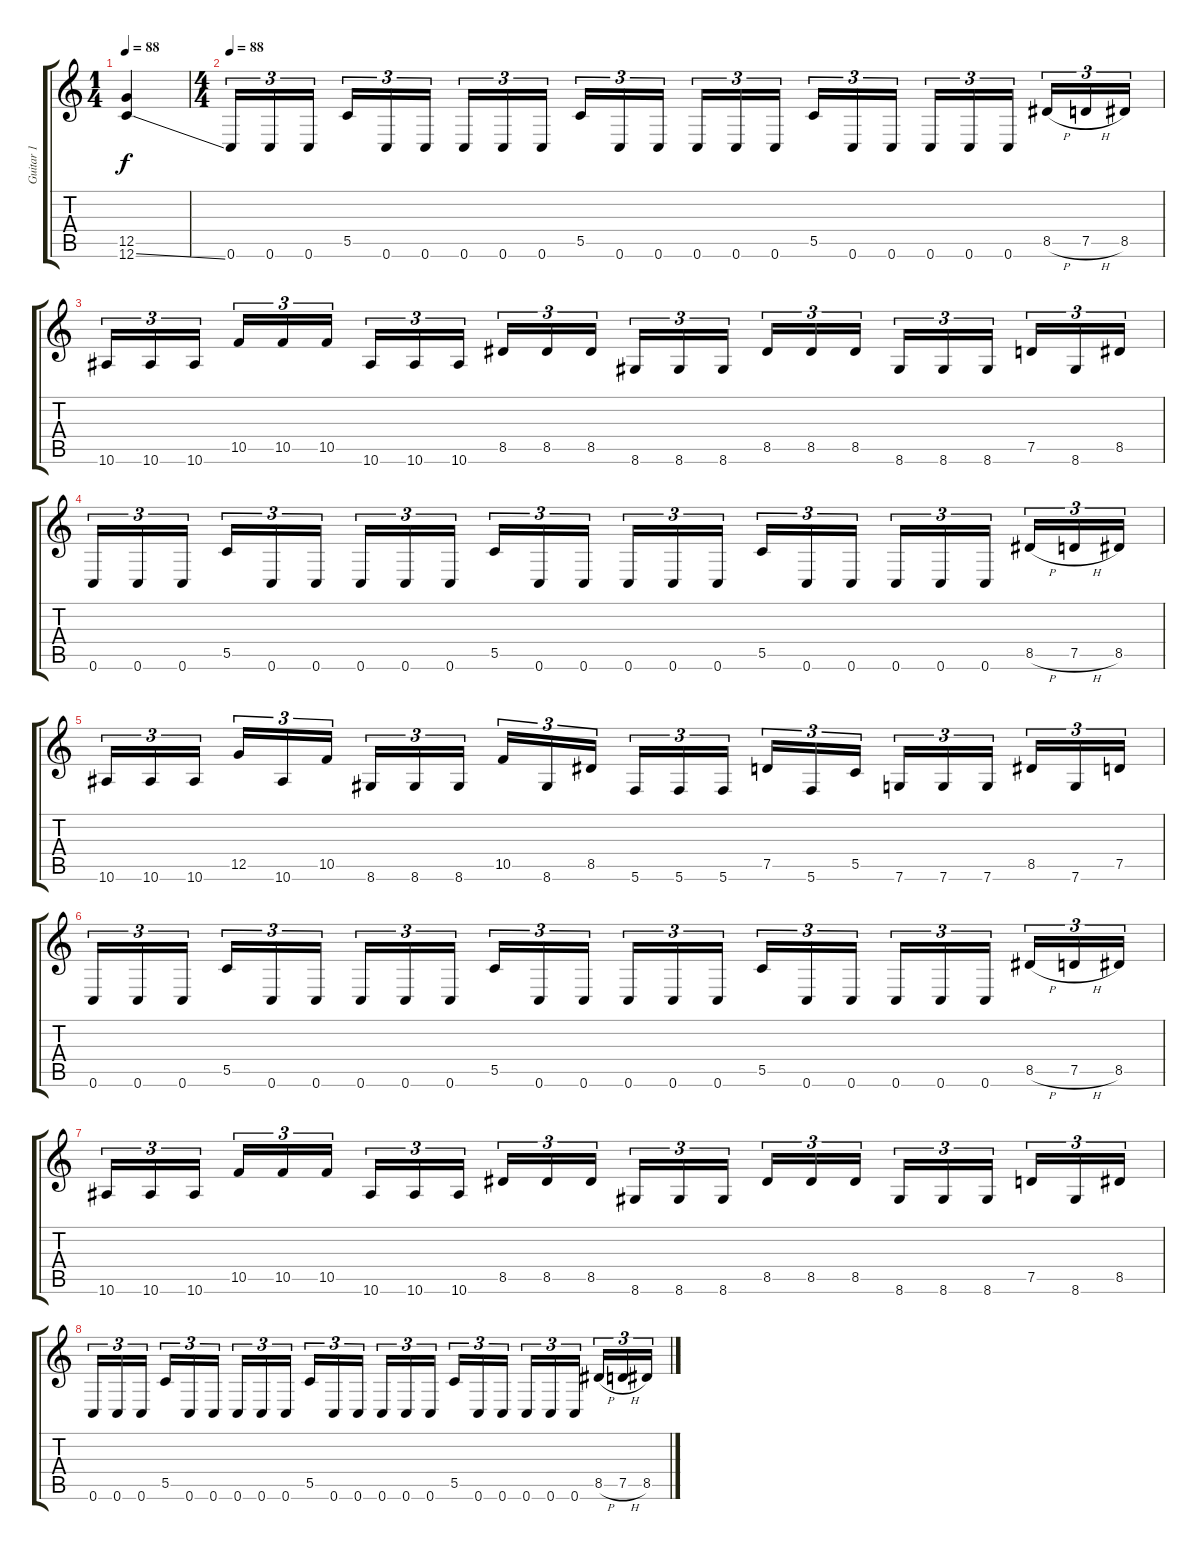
\track ("Guitar 1" "Guitar 1") {instrument distortionguitar}
\staff {score tabs}
\tuning (D4 A3 F3 C3 G2 C2) {hide}
\ts (1 4)
\tempo 88
\tempo 83
\tempo 88
\clef g2
\ks c
(12.5 12.6{ss}).4{dy f instrument distortionguitar} |
\ts (4 4)
\tempo 88
0.6.16{tu (3 2)} 0.6.16{tu (3 2)} 0.6.16{tu (3 2)} 5.5.16{tu (3 2)} 0.6.16{tu (3 2)} 0.6.16{tu (3 2)} 0.6.16{tu (3 2)} 0.6.16{tu (3 2)} 0.6.16{tu (3 2)} 5.5.16{tu (3 2)} 0.6.16{tu (3 2)} 0.6.16{tu (3 2)} 0.6.16{tu (3 2)} 0.6.16{tu (3 2)} 0.6.16{tu (3 2)} 5.5.16{tu (3 2)} 0.6.16{tu (3 2)} 0.6.16{tu (3 2)} 0.6.16{tu (3 2)} 0.6.16{tu (3 2)} 0.6.16{tu (3 2)} 8.5{h}.16{tu (3 2)} 7.5{h}.16{tu (3 2)} 8.5.16{tu (3 2)} |
10.6.16{tu (3 2)} 10.6.16{tu (3 2)} 10.6.16{tu (3 2)} 10.5.16{tu (3 2)} 10.5.16{tu (3 2)} 10.5.16{tu (3 2)} 10.6.16{tu (3 2)} 10.6.16{tu (3 2)} 10.6.16{tu (3 2)} 8.5.16{tu (3 2)} 8.5.16{tu (3 2)} 8.5.16{tu (3 2)} 8.6.16{tu (3 2)} 8.6.16{tu (3 2)} 8.6.16{tu (3 2)} 8.5.16{tu (3 2)} 8.5.16{tu (3 2)} 8.5.16{tu (3 2)} 8.6.16{tu (3 2)} 8.6.16{tu (3 2)} 8.6.16{tu (3 2)} 7.5.16{tu (3 2)} 8.6.16{tu (3 2)} 8.5.16{tu (3 2)} |
0.6.16{tu (3 2)} 0.6.16{tu (3 2)} 0.6.16{tu (3 2)} 5.5.16{tu (3 2)} 0.6.16{tu (3 2)} 0.6.16{tu (3 2)} 0.6.16{tu (3 2)} 0.6.16{tu (3 2)} 0.6.16{tu (3 2)} 5.5.16{tu (3 2)} 0.6.16{tu (3 2)} 0.6.16{tu (3 2)} 0.6.16{tu (3 2)} 0.6.16{tu (3 2)} 0.6.16{tu (3 2)} 5.5.16{tu (3 2)} 0.6.16{tu (3 2)} 0.6.16{tu (3 2)} 0.6.16{tu (3 2)} 0.6.16{tu (3 2)} 0.6.16{tu (3 2)} 8.5{h}.16{tu (3 2)} 7.5{h}.16{tu (3 2)} 8.5.16{tu (3 2)} |
10.6.16{tu (3 2)} 10.6.16{tu (3 2)} 10.6.16{tu (3 2)} 12.5.16{tu (3 2)} 10.6.16{tu (3 2)} 10.5.16{tu (3 2)} 8.6.16{tu (3 2)} 8.6.16{tu (3 2)} 8.6.16{tu (3 2)} 10.5.16{tu (3 2)} 8.6.16{tu (3 2)} 8.5.16{tu (3 2)} 5.6.16{tu (3 2)} 5.6.16{tu (3 2)} 5.6.16{tu (3 2)} 7.5.16{tu (3 2)} 5.6.16{tu (3 2)} 5.5.16{tu (3 2)} 7.6.16{tu (3 2)} 7.6.16{tu (3 2)} 7.6.16{tu (3 2)} 8.5.16{tu (3 2)} 7.6.16{tu (3 2)} 7.5.16{tu (3 2)} |
0.6.16{tu (3 2)} 0.6.16{tu (3 2)} 0.6.16{tu (3 2)} 5.5.16{tu (3 2)} 0.6.16{tu (3 2)} 0.6.16{tu (3 2)} 0.6.16{tu (3 2)} 0.6.16{tu (3 2)} 0.6.16{tu (3 2)} 5.5.16{tu (3 2)} 0.6.16{tu (3 2)} 0.6.16{tu (3 2)} 0.6.16{tu (3 2)} 0.6.16{tu (3 2)} 0.6.16{tu (3 2)} 5.5.16{tu (3 2)} 0.6.16{tu (3 2)} 0.6.16{tu (3 2)} 0.6.16{tu (3 2)} 0.6.16{tu (3 2)} 0.6.16{tu (3 2)} 8.5{h}.16{tu (3 2)} 7.5{h}.16{tu (3 2)} 8.5.16{tu (3 2)} |
10.6.16{tu (3 2)} 10.6.16{tu (3 2)} 10.6.16{tu (3 2)} 10.5.16{tu (3 2)} 10.5.16{tu (3 2)} 10.5.16{tu (3 2)} 10.6.16{tu (3 2)} 10.6.16{tu (3 2)} 10.6.16{tu (3 2)} 8.5.16{tu (3 2)} 8.5.16{tu (3 2)} 8.5.16{tu (3 2)} 8.6.16{tu (3 2)} 8.6.16{tu (3 2)} 8.6.16{tu (3 2)} 8.5.16{tu (3 2)} 8.5.16{tu (3 2)} 8.5.16{tu (3 2)} 8.6.16{tu (3 2)} 8.6.16{tu (3 2)} 8.6.16{tu (3 2)} 7.5.16{tu (3 2)} 8.6.16{tu (3 2)} 8.5.16{tu (3 2)} |
0.6.16{tu (3 2)} 0.6.16{tu (3 2)} 0.6.16{tu (3 2)} 5.5.16{tu (3 2)} 0.6.16{tu (3 2)} 0.6.16{tu (3 2)} 0.6.16{tu (3 2)} 0.6.16{tu (3 2)} 0.6.16{tu (3 2)} 5.5.16{tu (3 2)} 0.6.16{tu (3 2)} 0.6.16{tu (3 2)} 0.6.16{tu (3 2)} 0.6.16{tu (3 2)} 0.6.16{tu (3 2)} 5.5.16{tu (3 2)} 0.6.16{tu (3 2)} 0.6.16{tu (3 2)} 0.6.16{tu (3 2)} 0.6.16{tu (3 2)} 0.6.16{tu (3 2)} 8.5{h}.16{tu (3 2)} 7.5{h}.16{tu (3 2)} 8.5.16{tu (3 2)}
